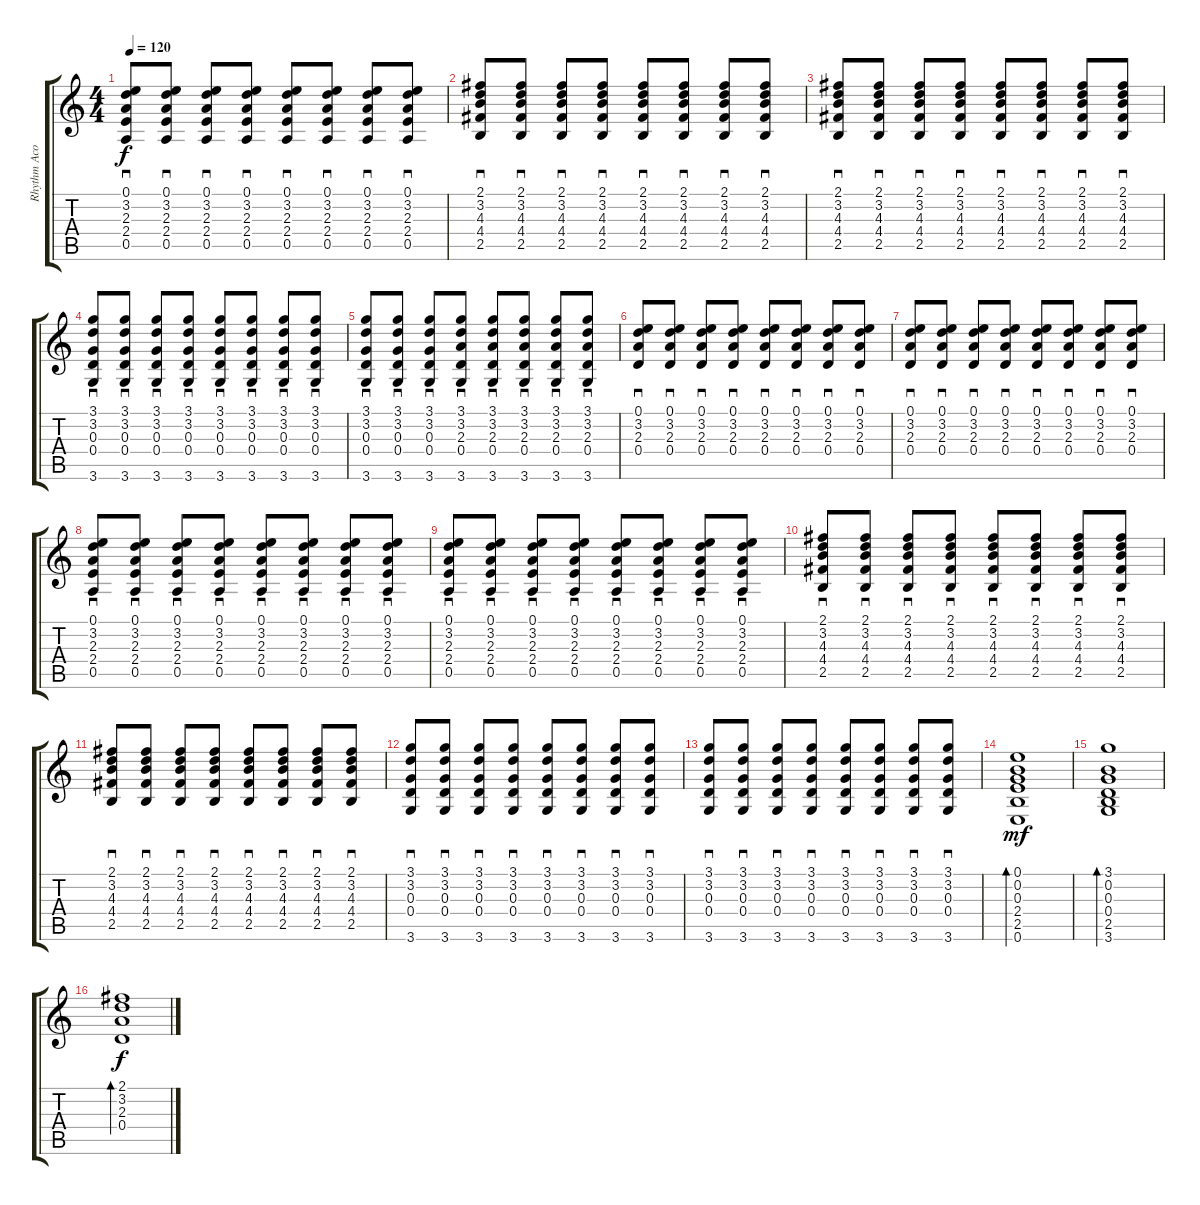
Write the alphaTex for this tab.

\track ("Rhythm Acoustic 2" "Rhythm Aco") {instrument acousticguitarsteel}
\staff {score tabs}
\tuning (E4 B3 G3 D3 A2 E2) {hide}
\ts (4 4)
\tempo 120
\clef g2
\ks c
(0.1 3.2 2.3 2.4 0.5).8{sd dy f} (0.1 3.2 2.3 2.4 0.5).8{sd} (0.1 3.2 2.3 2.4 0.5).8{sd} (0.1 3.2 2.3 2.4 0.5).8{sd} (0.1 3.2 2.3 2.4 0.5).8{sd} (0.1 3.2 2.3 2.4 0.5).8{sd} (0.1 3.2 2.3 2.4 0.5).8{sd} (0.1 3.2 2.3 2.4 0.5).8{sd} |
(2.1 3.2 4.3 4.4 2.5).8{sd} (2.1 3.2 4.3 4.4 2.5).8{sd} (2.1 3.2 4.3 4.4 2.5).8{sd} (2.1 3.2 4.3 4.4 2.5).8{sd} (2.1 3.2 4.3 4.4 2.5).8{sd} (2.1 3.2 4.3 4.4 2.5).8{sd} (2.1 3.2 4.3 4.4 2.5).8{sd} (2.1 3.2 4.3 4.4 2.5).8{sd} |
(2.1 3.2 4.3 4.4 2.5).8{sd} (2.1 3.2 4.3 4.4 2.5).8{sd} (2.1 3.2 4.3 4.4 2.5).8{sd} (2.1 3.2 4.3 4.4 2.5).8{sd} (2.1 3.2 4.3 4.4 2.5).8{sd} (2.1 3.2 4.3 4.4 2.5).8{sd} (2.1 3.2 4.3 4.4 2.5).8{sd} (2.1 3.2 4.3 4.4 2.5).8{sd} |
(3.1 3.2 0.3 0.4 3.6).8{sd} (3.1 3.2 0.3 0.4 3.6).8{sd} (3.1 3.2 0.3 0.4 3.6).8{sd} (3.1 3.2 0.3 0.4 3.6).8{sd} (3.1 3.2 0.3 0.4 3.6).8{sd} (3.1 3.2 0.3 0.4 3.6).8{sd} (3.1 3.2 0.3 0.4 3.6).8{sd} (3.1 3.2 0.3 0.4 3.6).8{sd} |
(3.1 3.2 0.3 0.4 3.6).8{sd} (3.1 3.2 0.3 0.4 3.6).8{sd} (3.1 3.2 0.3 0.4 3.6).8{sd} (3.1 3.2 2.3 0.4 3.6).8{sd} (3.1 3.2 2.3 0.4 3.6).8{sd} (3.1 3.2 2.3 0.4 3.6).8{sd} (3.1 3.2 2.3 0.4 3.6).8{sd} (3.1 3.2 2.3 0.4 3.6).8{sd} |
(0.1 3.2 2.3 0.4).8{sd} (0.1 3.2 2.3 0.4).8{sd} (0.1 3.2 2.3 0.4).8{sd} (0.1 3.2 2.3 0.4).8{sd} (0.1 3.2 2.3 0.4).8{sd} (0.1 3.2 2.3 0.4).8{sd} (0.1 3.2 2.3 0.4).8{sd} (0.1 3.2 2.3 0.4).8{sd} |
(0.1 3.2 2.3 0.4).8{sd} (0.1 3.2 2.3 0.4).8{sd} (0.1 3.2 2.3 0.4).8{sd} (0.1 3.2 2.3 0.4).8{sd} (0.1 3.2 2.3 0.4).8{sd} (0.1 3.2 2.3 0.4).8{sd} (0.1 3.2 2.3 0.4).8{sd} (0.1 3.2 2.3 0.4).8{sd} |
(0.1 3.2 2.3 2.4 0.5).8{sd} (0.1 3.2 2.3 2.4 0.5).8{sd} (0.1 3.2 2.3 2.4 0.5).8{sd} (0.1 3.2 2.3 2.4 0.5).8{sd} (0.1 3.2 2.3 2.4 0.5).8{sd} (0.1 3.2 2.3 2.4 0.5).8{sd} (0.1 3.2 2.3 2.4 0.5).8{sd} (0.1 3.2 2.3 2.4 0.5).8{sd} |
(0.1 3.2 2.3 2.4 0.5).8{sd} (0.1 3.2 2.3 2.4 0.5).8{sd} (0.1 3.2 2.3 2.4 0.5).8{sd} (0.1 3.2 2.3 2.4 0.5).8{sd} (0.1 3.2 2.3 2.4 0.5).8{sd} (0.1 3.2 2.3 2.4 0.5).8{sd} (0.1 3.2 2.3 2.4 0.5).8{sd} (0.1 3.2 2.3 2.4 0.5).8{sd} |
(2.1 3.2 4.3 4.4 2.5).8{sd} (2.1 3.2 4.3 4.4 2.5).8{sd} (2.1 3.2 4.3 4.4 2.5).8{sd} (2.1 3.2 4.3 4.4 2.5).8{sd} (2.1 3.2 4.3 4.4 2.5).8{sd} (2.1 3.2 4.3 4.4 2.5).8{sd} (2.1 3.2 4.3 4.4 2.5).8{sd} (2.1 3.2 4.3 4.4 2.5).8{sd} |
(2.1 3.2 4.3 4.4 2.5).8{sd} (2.1 3.2 4.3 4.4 2.5).8{sd} (2.1 3.2 4.3 4.4 2.5).8{sd} (2.1 3.2 4.3 4.4 2.5).8{sd} (2.1 3.2 4.3 4.4 2.5).8{sd} (2.1 3.2 4.3 4.4 2.5).8{sd} (2.1 3.2 4.3 4.4 2.5).8{sd} (2.1 3.2 4.3 4.4 2.5).8{sd} |
(3.1 3.2 0.3 0.4 3.6).8{sd} (3.1 3.2 0.3 0.4 3.6).8{sd} (3.1 3.2 0.3 0.4 3.6).8{sd} (3.1 3.2 0.3 0.4 3.6).8{sd} (3.1 3.2 0.3 0.4 3.6).8{sd} (3.1 3.2 0.3 0.4 3.6).8{sd} (3.1 3.2 0.3 0.4 3.6).8{sd} (3.1 3.2 0.3 0.4 3.6).8{sd} |
(3.1 3.2 0.3 0.4 3.6).8{sd} (3.1 3.2 0.3 0.4 3.6).8{sd} (3.1 3.2 0.3 0.4 3.6).8{sd} (3.1 3.2 0.3 0.4 3.6).8{sd} (3.1 3.2 0.3 0.4 3.6).8{sd} (3.1 3.2 0.3 0.4 3.6).8{sd} (3.1 3.2 0.3 0.4 3.6).8{sd} (3.1 3.2 0.3 0.4 3.6).8{sd} |
(0.1 0.2 0.3 2.4 2.5 0.6).1{bd 480 dy mf} |
(3.1 0.2 0.3 0.4 2.5 3.6).1{bd 480} |
(2.1 3.2 2.3 0.4).1{bd 480 dy f}
